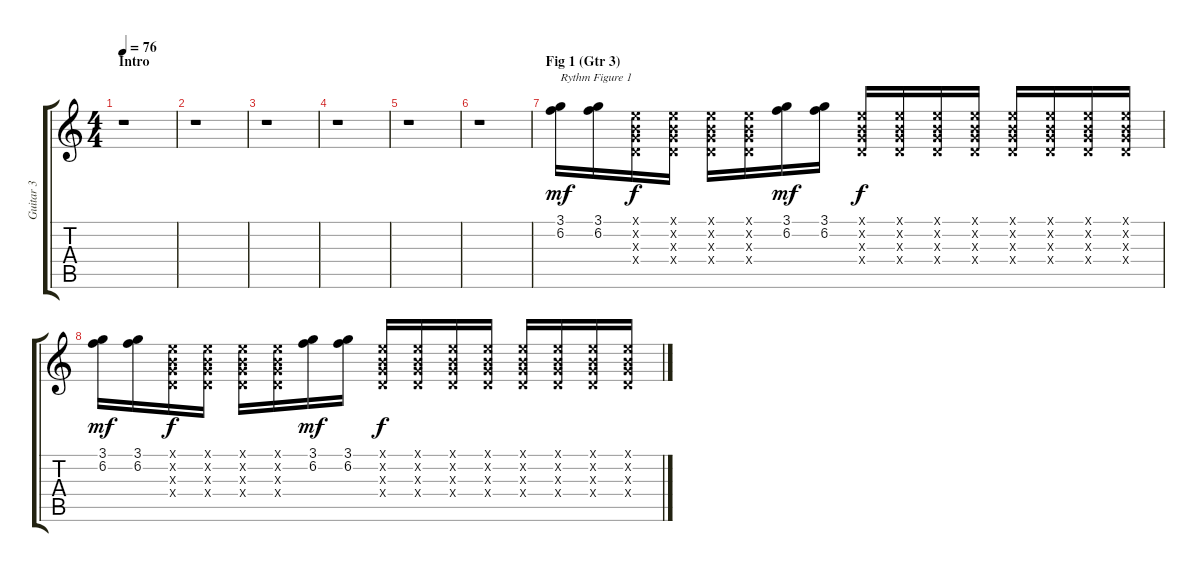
\track ("Guitar 3" "Guitar 3") {instrument distortionguitar}
\staff {score tabs}
\tuning (E4 B3 G3 D3 A2 E2) {hide}
\ts (4 4)
\section ("" "Intro")
\tempo 76
\clef g2
\ks c
r.1{dy mf instrument distortionguitar} |
r.1 |
r.1 |
r.1 |
r.1 |
r.1 |
\section ("" "Fig 1 (Gtr 3)")
(3.1 6.2).16{txt "Rythm Figure 1"} (3.1 6.2).16 (0.1{x} 0.2{x} 0.3{x} 0.4{x}).16{dy f} (0.1{x} 0.2{x} 0.3{x} 0.4{x}).16 (0.1{x} 0.2{x} 0.3{x} 0.4{x}).16 (0.1{x} 0.2{x} 0.3{x} 0.4{x}).16 (3.1 6.2).16{dy mf} (3.1 6.2).16 (0.1{x} 0.2{x} 0.3{x} 0.4{x}).16{dy f} (0.1{x} 0.2{x} 0.3{x} 0.4{x}).16 (0.1{x} 0.2{x} 0.3{x} 0.4{x}).16 (0.1{x} 0.2{x} 0.3{x} 0.4{x}).16 (0.1{x} 0.2{x} 0.3{x} 0.4{x}).16 (0.1{x} 0.2{x} 0.3{x} 0.4{x}).16 (0.1{x} 0.2{x} 0.3{x} 0.4{x}).16 (0.1{x} 0.2{x} 0.3{x} 0.4{x}).16 |
(3.1 6.2).16{dy mf} (3.1 6.2).16 (0.1{x} 0.2{x} 0.3{x} 0.4{x}).16{dy f} (0.1{x} 0.2{x} 0.3{x} 0.4{x}).16 (0.1{x} 0.2{x} 0.3{x} 0.4{x}).16 (0.1{x} 0.2{x} 0.3{x} 0.4{x}).16 (3.1 6.2).16{dy mf} (3.1 6.2).16 (0.1{x} 0.2{x} 0.3{x} 0.4{x}).16{dy f} (0.1{x} 0.2{x} 0.3{x} 0.4{x}).16 (0.1{x} 0.2{x} 0.3{x} 0.4{x}).16 (0.1{x} 0.2{x} 0.3{x} 0.4{x}).16 (0.1{x} 0.2{x} 0.3{x} 0.4{x}).16 (0.1{x} 0.2{x} 0.3{x} 0.4{x}).16 (0.1{x} 0.2{x} 0.3{x} 0.4{x}).16 (0.1{x} 0.2{x} 0.3{x} 0.4{x}).16
